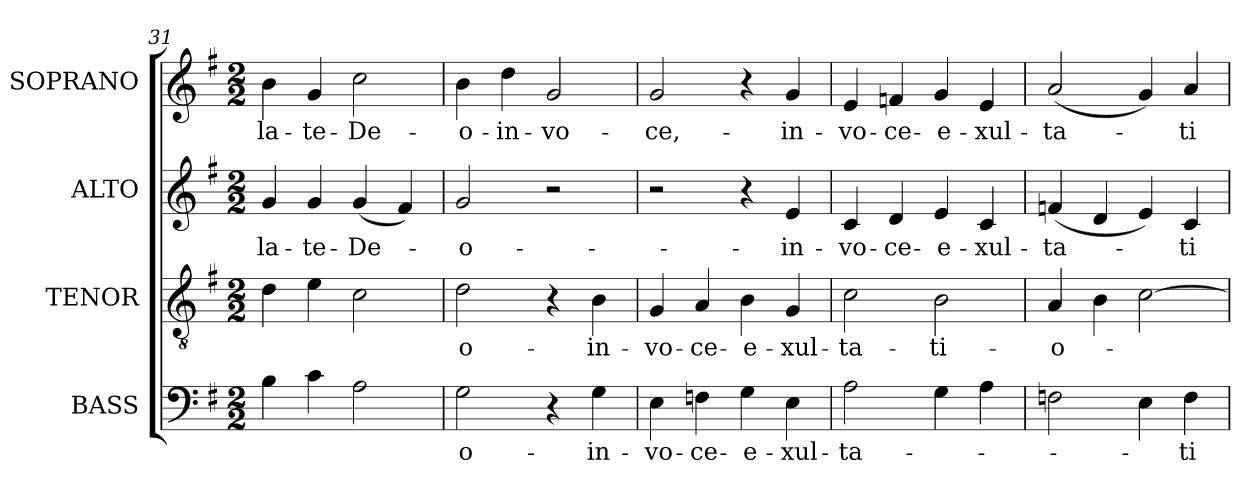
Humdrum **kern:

**kern	**text	**kern	**text	**kern	**text	**kern	**text
*part4	*part4	*part3	*part3	*part2	*part2	*part1	*part1
*staff4	*staff4	*staff3	*staff3	*staff2	*staff2	*staff1	*staff1
*I"BASS	*	*I"TENOR	*	*I"ALTO	*	*I"SOPRANO	*
*I'B.	*	*I'T.	*	*I'A.	*	*I'S.	*
*clefF4	*	*clefGv2	*	*clefG2	*	*clefG2	*
*	*	*ITrd7c12	*	*	*	*	*
*k[f#]	*	*k[f#]	*	*k[f#]	*	*k[f#]	*
*G:	*	*G:	*	*G:	*	*G:	*
*M2/2	*	*M2/2	*	*M2/2	*	*M2/2	*
=31	=31	=31	=31	=31	=31	=31	=31
!	!	!	!	!	!LO:LY:b:color=#000000	!	!
!	!	!	!	!	!	!	!LO:LY:b:color=#000000
4Bi\	.	4Di\	.	4gi/	-la-	4bi\	-la-
!	!	!	!	!	!LO:LY:b:color=#000000	!	!
!	!	!	!	!	!	!	!LO:LY:b:color=#000000
4ci\	.	4Ei\	.	4gi/	-te-	4gi/	-te-
!	!	!	!	!	!LO:LY:b:color=#000000	!	!
!	!	!	!	!	!	!	!LO:LY:b:color=#000000
2Ai\	.	2Ci\	.	(4gi/	-De-	2cci\	-De-
.	.	.	.	4f#i/)	.	.	.
=32	=32	=32	=32	=32	=32	=32	=32
!	!LO:LY:b:color=#000000	!	!	!	!	!	!
!	!	!	!LO:LY:b:color=#000000	!	!	!	!
!	!	!	!	!	!LO:LY:b:color=#000000	!	!
!	!	!	!	!	!	!	!LO:LY:b:color=#000000
2Gi\	-o-	2Di\	-o-	2gi/	-o-	4bi\	-o-
!	!	!	!	!	!	!	!LO:LY:b:color=#000000
.	.	.	.	.	.	4ddi\	-in-
!	!	!	!	!	!	!	!LO:LY:b:color=#000000
4r	.	4r	.	2r	.	2gi/	-vo-
!	!LO:LY:b:color=#000000	!	!	!	!	!	!
!	!	!	!LO:LY:b:color=#000000	!	!	!	!
4Gi\	-in-	4BBi\	-in-	.	.	.	.
=33	=33	=33	=33	=33	=33	=33	=33
!	!LO:LY:b:color=#000000	!	!	!	!	!	!
!	!	!	!LO:LY:b:color=#000000	!	!	!	!
!	!	!	!	!	!	!	!LO:LY:b:color=#000000
4Ei\	-vo-	4GGi/	-vo-	2r	.	2gi/	-ce,-
!	!LO:LY:b:color=#000000	!	!	!	!	!	!
!	!	!	!LO:LY:b:color=#000000	!	!	!	!
4Fni\	-ce-	4AAi/	-ce-	.	.	.	.
!	!LO:LY:b:color=#000000	!	!	!	!	!	!
!	!	!	!LO:LY:b:color=#000000	!	!	!	!
4Gi\	-e-	4BBi\	-e-	4r	.	4r	.
!	!LO:LY:b:color=#000000	!	!	!	!	!	!
!	!	!	!LO:LY:b:color=#000000	!	!	!	!
!	!	!	!	!	!LO:LY:b:color=#000000	!	!
!	!	!	!	!	!	!	!LO:LY:b:color=#000000
4Ei\	-xul-	4GGi/	-xul-	4ei/	-in-	4gi/	-in-
=34	=34	=34	=34	=34	=34	=34	=34
!	!LO:LY:b:color=#000000	!	!	!	!	!	!
!	!	!	!LO:LY:b:color=#000000	!	!	!	!
!	!	!	!	!	!LO:LY:b:color=#000000	!	!
!	!	!	!	!	!	!	!LO:LY:b:color=#000000
2Ai\	-ta-	2Ci\	-ta-	4ci/	-vo-	4ei/	-vo-
!	!	!	!	!	!LO:LY:b:color=#000000	!	!
!	!	!	!	!	!	!	!LO:LY:b:color=#000000
.	.	.	.	4di/	-ce-	4fni/	-ce-
!	!	!	!LO:LY:b:color=#000000	!	!	!	!
!	!	!	!	!	!LO:LY:b:color=#000000	!	!
!	!	!	!	!	!	!	!LO:LY:b:color=#000000
4Gi\	.	2BBi\	-ti-	4ei/	-e-	4gi/	-e-
!	!	!	!	!	!LO:LY:b:color=#000000	!	!
!	!	!	!	!	!	!	!LO:LY:b:color=#000000
4Ai\	.	.	.	4ci/	-xul-	4ei/	-xul-
!!LO:LB:g=z
=35	=35	=35	=35	=35	=35	=35	=35
!	!	!	!LO:LY:b:color=#000000	!	!	!	!
!	!	!	!	!	!LO:LY:b:color=#000000	!	!
!	!	!	!	!	!	!	!LO:LY:b:color=#000000
2Fni\	.	4AAi/	-o-	(4fni/	-ta-	(2ai/	-ta-
.	.	4BBi\	.	4di/	.	.	.
4Ei\	.	[2Ci\	.	4ei/)	.	4gi/)	.
!	!LO:LY:b:color=#000000	!	!	!	!	!	!
!	!	!	!	!	!LO:LY:b:color=#000000	!	!
!	!	!	!	!	!	!	!LO:LY:b:color=#000000
4Fi\	-ti-	.	.	4ci/	-ti-	4ai/	-ti-
=	=	=	=	=	=	=	=
*-	*-	*-	*-	*-	*-	*-	*-
